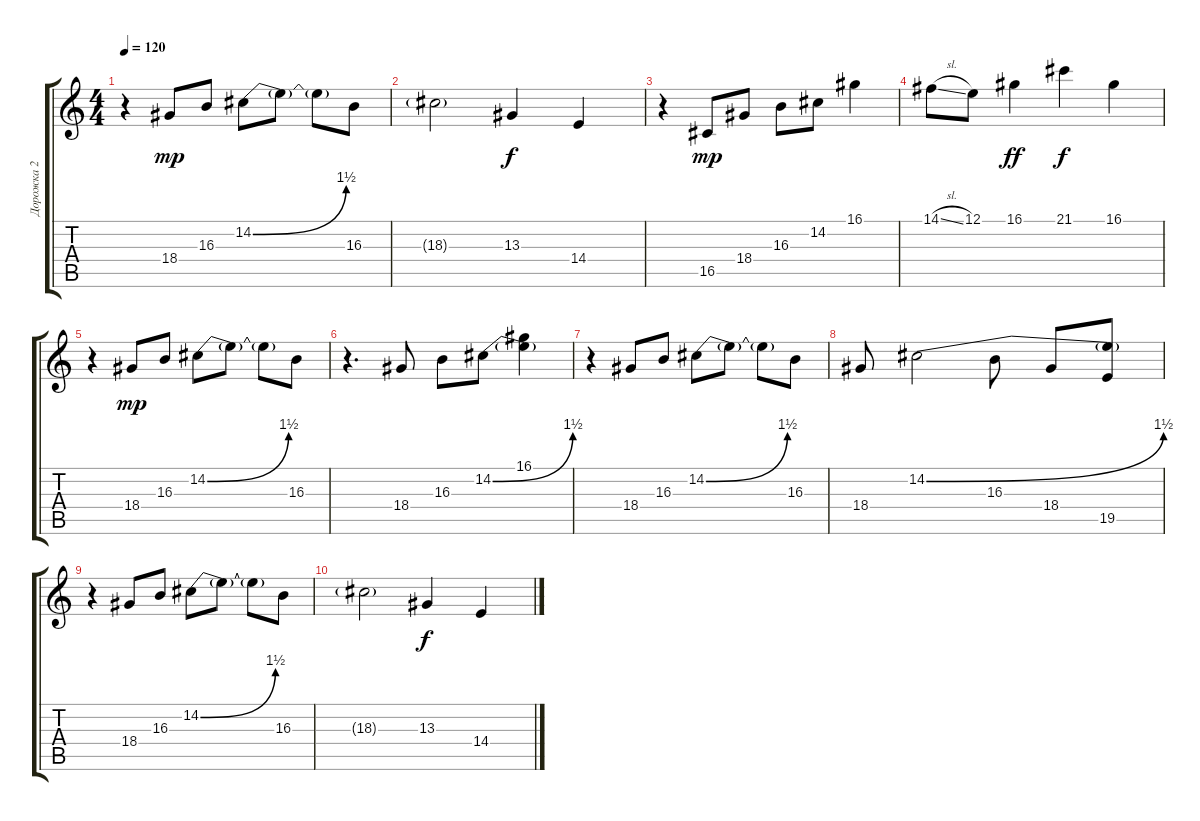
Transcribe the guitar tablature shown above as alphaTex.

\track ("Дорожка 2" "Дорожка 2") {instrument electricpiano1}
\staff {score tabs}
\tuning (E4 B3 G3 D3 A2 E2) {hide}
\ts (4 4)
\tempo 120
\clef g2
\ks c
r.4{dy mp} 18.4.8 16.3.8 14.2{be (bend 0 0 60 6)}.8 14.2{t}.8 14.2{t}.8 16.3.8 |
18.3{g}.2 13.3.4{dy f} 14.4.4 |
r.4 16.5.8{dy mp} 18.4.8 16.3.8 14.2.8 16.1.4 |
14.1{sl}.8 12.1.8 16.1.4{dy ff} 21.1.4{dy f} 16.1.4 |
r.4 18.4.8{dy mp} 16.3.8 14.2{be (bend 0 0 60 6)}.8 14.2{t}.8 14.2{t}.8 16.3.8 |
r.4{d} 18.4.8 16.3.8 14.2{be (bend 0 0 60 6)}.8 (16.1 14.2{t}).4 |
r.4 18.4.8 16.3.8 14.2{be (bend 0 0 60 6)}.8 14.2{t}.8 14.2{t}.8 16.3.8 |
18.4.8 14.2{be (bend 0 0 60 6)}.2 16.3.8 18.4.8 (14.2{t} 19.5).8 |
r.4 18.4.8 16.3.8 14.2{be (bend 0 0 60 6)}.8 14.2{t}.8 14.2{t}.8 16.3.8 |
18.3{g}.2 13.3.4{dy f} 14.4.4
